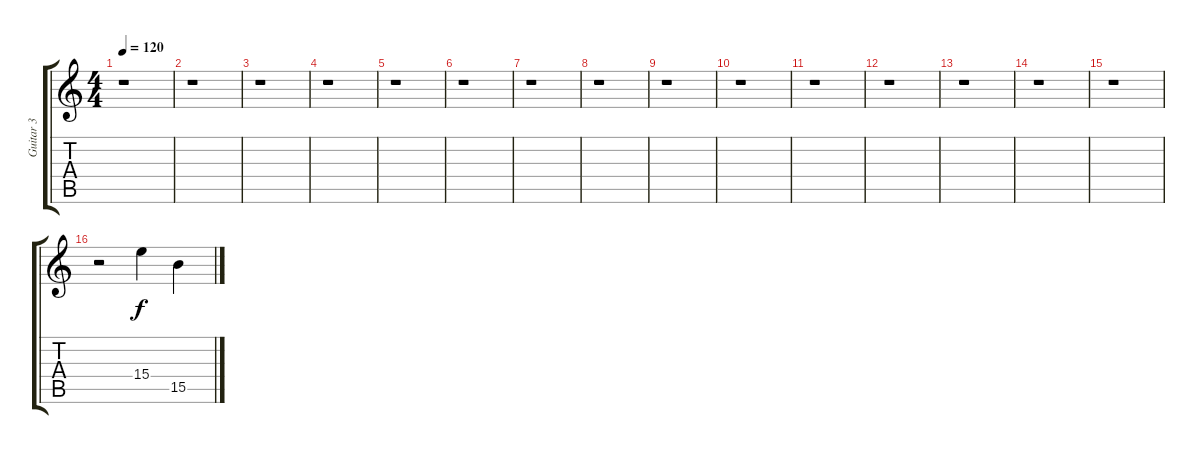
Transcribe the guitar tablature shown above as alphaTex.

\track ("Guitar 3" "Guitar 3") {instrument overdrivenguitar}
\staff {score tabs}
\tuning (Eb4 Bb3 Gb3 Db3 Ab2 Eb2) {hide}
\ts (4 4)
\tempo 120
\clef g2
\ks c
r.1{dy f} |
r.1 |
r.1 |
r.1 |
r.1 |
r.1 |
r.1 |
r.1 |
r.1 |
r.1 |
r.1 |
r.1 |
r.1 |
r.1 |
r.1 |
r.2 15.4.4 15.5.4
